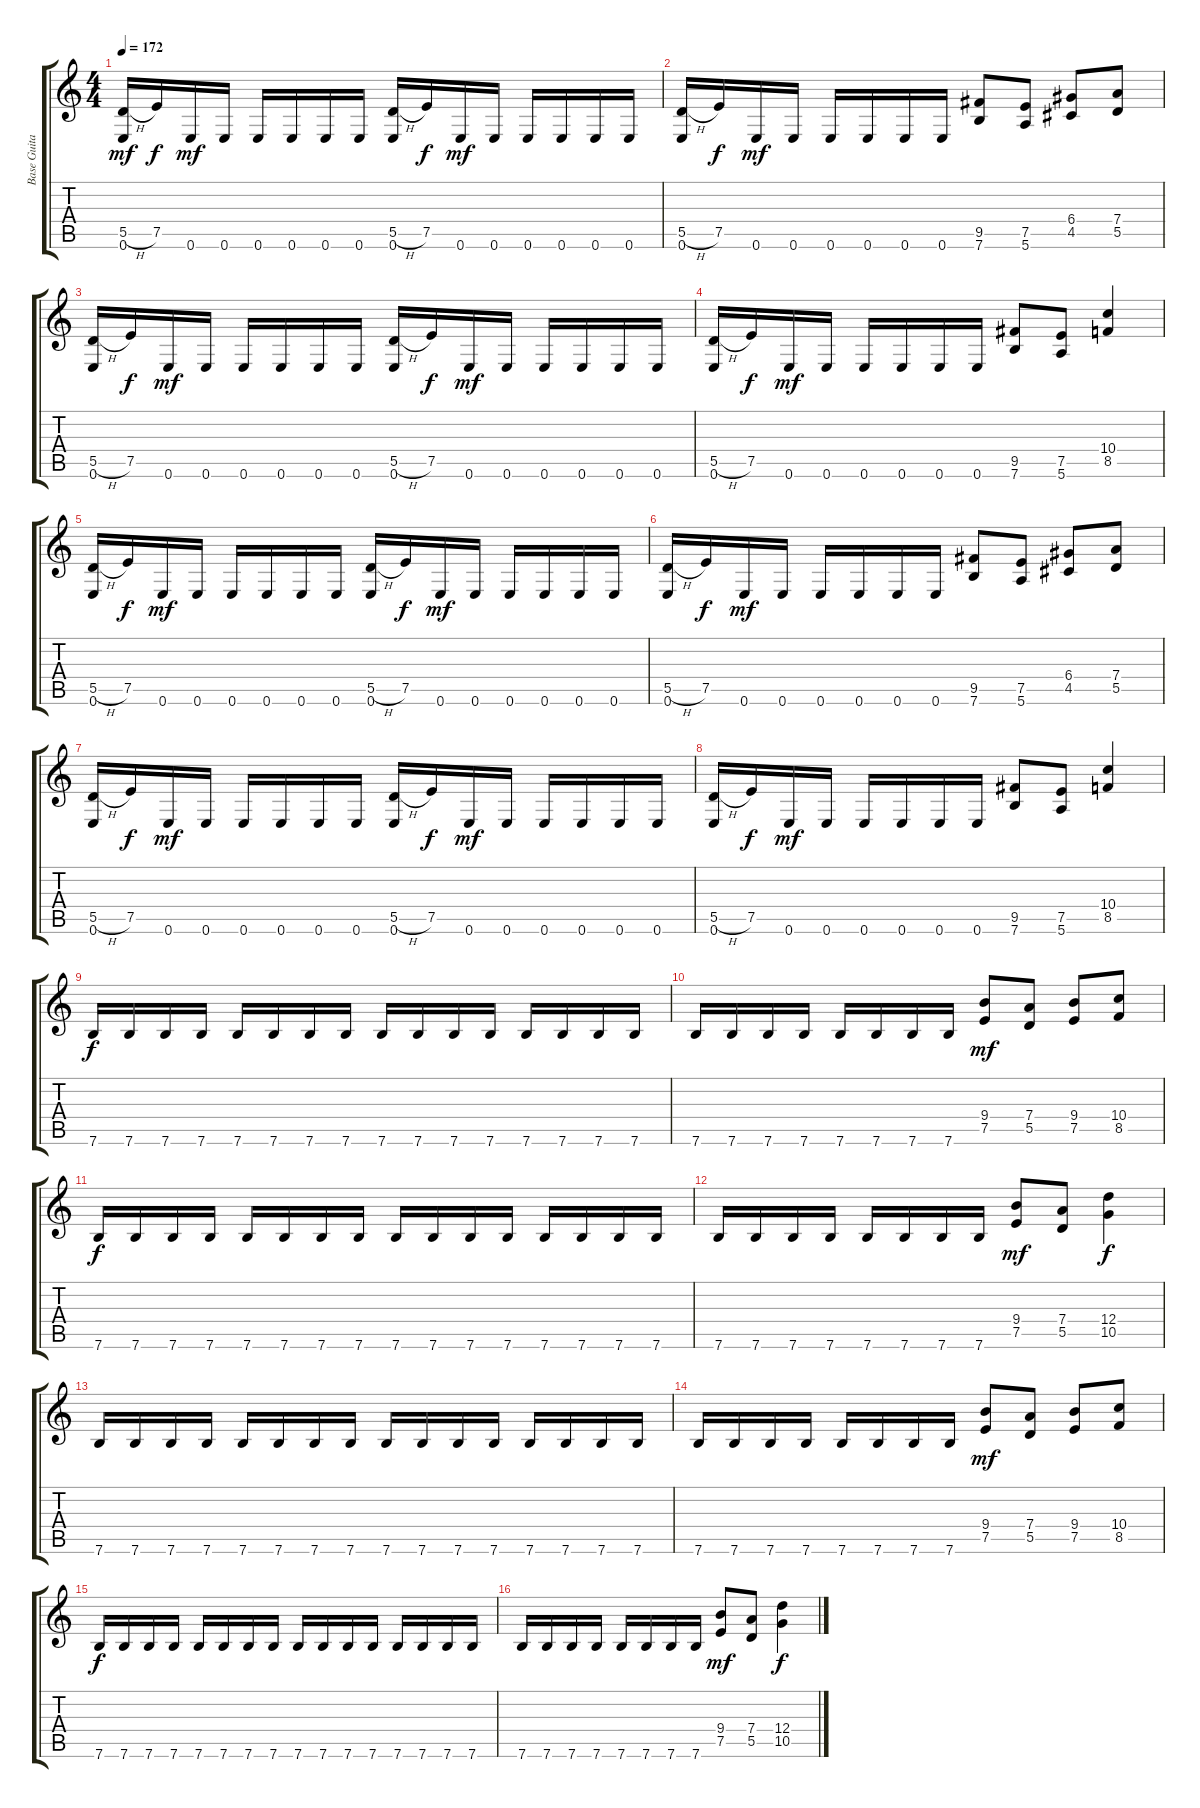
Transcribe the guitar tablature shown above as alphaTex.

\track ("Base Guitar" "Base Guita") {instrument distortionguitar}
\staff {score tabs}
\tuning (E4 B3 G3 D3 A2 E2) {hide}
\ts (4 4)
\tempo 172
\clef g2
\ks c
(5.5{h} 0.6).16{dy mf} 7.5.16{dy f} 0.6.16{dy mf} 0.6.16 0.6.16 0.6.16 0.6.16 0.6.16 (5.5{h} 0.6).16 7.5.16{dy f} 0.6.16{dy mf} 0.6.16 0.6.16 0.6.16 0.6.16 0.6.16 |
(5.5{h} 0.6).16 7.5.16{dy f} 0.6.16{dy mf} 0.6.16 0.6.16 0.6.16 0.6.16 0.6.16 (9.5 7.6).8 (7.5 5.6).8 (6.4 4.5).8 (7.4 5.5).8 |
(5.5{h} 0.6).16 7.5.16{dy f} 0.6.16{dy mf} 0.6.16 0.6.16 0.6.16 0.6.16 0.6.16 (5.5{h} 0.6).16 7.5.16{dy f} 0.6.16{dy mf} 0.6.16 0.6.16 0.6.16 0.6.16 0.6.16 |
(5.5{h} 0.6).16 7.5.16{dy f} 0.6.16{dy mf} 0.6.16 0.6.16 0.6.16 0.6.16 0.6.16 (9.5 7.6).8 (7.5 5.6).8 (10.4 8.5).4 |
(5.5{h} 0.6).16 7.5.16{dy f} 0.6.16{dy mf} 0.6.16 0.6.16 0.6.16 0.6.16 0.6.16 (5.5{h} 0.6).16 7.5.16{dy f} 0.6.16{dy mf} 0.6.16 0.6.16 0.6.16 0.6.16 0.6.16 |
(5.5{h} 0.6).16 7.5.16{dy f} 0.6.16{dy mf} 0.6.16 0.6.16 0.6.16 0.6.16 0.6.16 (9.5 7.6).8 (7.5 5.6).8 (6.4 4.5).8 (7.4 5.5).8 |
(5.5{h} 0.6).16 7.5.16{dy f} 0.6.16{dy mf} 0.6.16 0.6.16 0.6.16 0.6.16 0.6.16 (5.5{h} 0.6).16 7.5.16{dy f} 0.6.16{dy mf} 0.6.16 0.6.16 0.6.16 0.6.16 0.6.16 |
(5.5{h} 0.6).16 7.5.16{dy f} 0.6.16{dy mf} 0.6.16 0.6.16 0.6.16 0.6.16 0.6.16 (9.5 7.6).8 (7.5 5.6).8 (10.4 8.5).4 |
7.6.16{dy f} 7.6.16 7.6.16 7.6.16 7.6.16 7.6.16 7.6.16 7.6.16 7.6.16 7.6.16 7.6.16 7.6.16 7.6.16 7.6.16 7.6.16 7.6.16 |
7.6.16 7.6.16 7.6.16 7.6.16 7.6.16 7.6.16 7.6.16 7.6.16 (9.4 7.5).8{dy mf} (7.4 5.5).8 (9.4 7.5).8 (10.4 8.5).8 |
7.6.16{dy f} 7.6.16 7.6.16 7.6.16 7.6.16 7.6.16 7.6.16 7.6.16 7.6.16 7.6.16 7.6.16 7.6.16 7.6.16 7.6.16 7.6.16 7.6.16 |
7.6.16 7.6.16 7.6.16 7.6.16 7.6.16 7.6.16 7.6.16 7.6.16 (9.4 7.5).8{dy mf} (7.4 5.5).8 (12.4 10.5).4{dy f} |
7.6.16 7.6.16 7.6.16 7.6.16 7.6.16 7.6.16 7.6.16 7.6.16 7.6.16 7.6.16 7.6.16 7.6.16 7.6.16 7.6.16 7.6.16 7.6.16 |
7.6.16 7.6.16 7.6.16 7.6.16 7.6.16 7.6.16 7.6.16 7.6.16 (9.4 7.5).8{dy mf} (7.4 5.5).8 (9.4 7.5).8 (10.4 8.5).8 |
7.6.16{dy f} 7.6.16 7.6.16 7.6.16 7.6.16 7.6.16 7.6.16 7.6.16 7.6.16 7.6.16 7.6.16 7.6.16 7.6.16 7.6.16 7.6.16 7.6.16 |
7.6.16 7.6.16 7.6.16 7.6.16 7.6.16 7.6.16 7.6.16 7.6.16 (9.4 7.5).8{dy mf} (7.4 5.5).8 (12.4 10.5).4{dy f}
